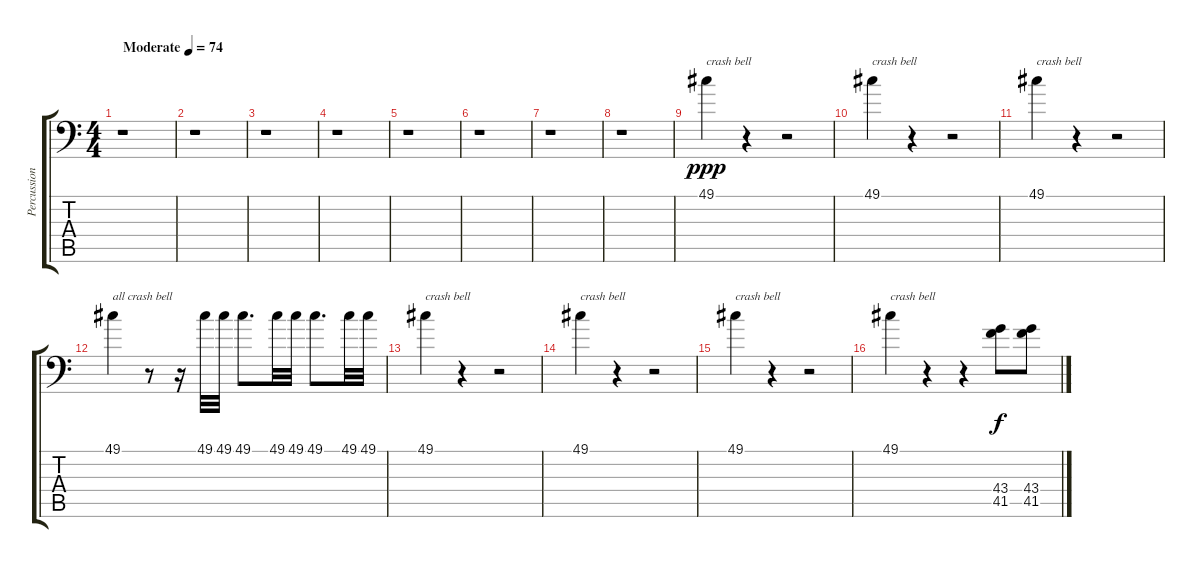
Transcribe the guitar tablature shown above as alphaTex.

\track ("Percussion (Henley)" "Percussion") {instrument acousticgrandpiano}
\staff {score tabs}
\tuning (C-1 C-1 C-1 C-1 C-1 C-1) {hide}
\ts (4 4)
\tempo (74 "Moderate")
\clef f4
\ks c
r.1{dy ppp instrument acousticgrandpiano} |
r.1 |
r.1 |
r.1 |
r.1 |
r.1 |
r.1 |
r.1 |
49.1.4{txt "crash bell"} r.4 r.2 |
49.1.4{txt "crash bell"} r.4 r.2 |
49.1.4{txt "crash bell"} r.4 r.2 |
49.1.4{txt "all crash bell"} r.8 r.16 49.1.32 49.1.32 49.1.8{d} 49.1.32 49.1.32 49.1.8{d} 49.1.32 49.1.32 |
49.1.4{txt "crash bell"} r.4 r.2 |
49.1.4{txt "crash bell"} r.4 r.2 |
49.1.4{txt "crash bell"} r.4 r.2 |
49.1.4{txt "crash bell"} r.4 r.4 (43.4 41.5).8{dy f} (43.4 41.5).8
